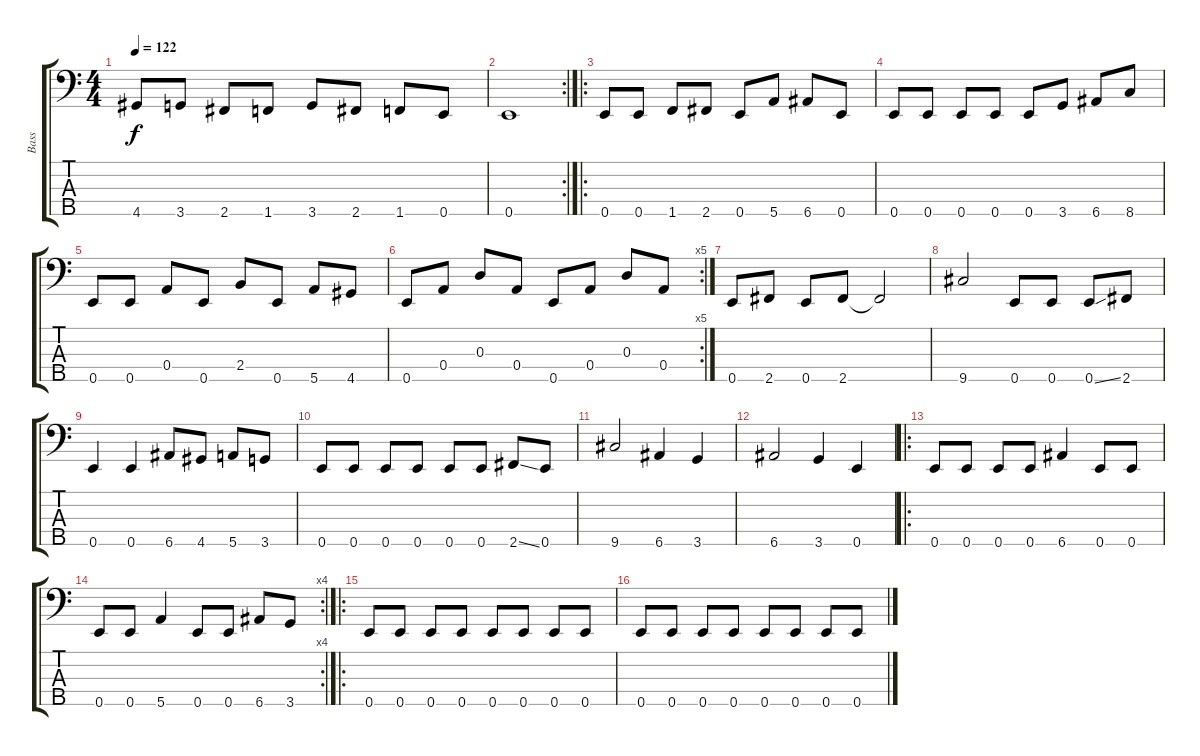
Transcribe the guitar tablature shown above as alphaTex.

\track ("Bass" "Bass") {instrument electricbassfinger}
\staff {score tabs}
\tuning (C3 G2 D2 A1 E1) {hide}
\ts (4 4)
\tempo 122
\clef f4
\ks c
4.5.8{dy f} 3.5.8 2.5.8 1.5.8 3.5.8 2.5.8 1.5.8 0.5.8 |
\rc 2
0.5.1 |
\ro
0.5.8 0.5.8 1.5.8 2.5.8 0.5.8 5.5.8 6.5.8 0.5.8 |
0.5.8 0.5.8 0.5.8 0.5.8 0.5.8 3.5.8 6.5.8 8.5.8 |
0.5.8 0.5.8 0.4.8 0.5.8 2.4.8 0.5.8 5.5.8 4.5.8 |
\rc 5
0.5.8 0.4.8 0.3.8 0.4.8 0.5.8 0.4.8 0.3.8 0.4.8 |
0.5.8 2.5.8 0.5.8 2.5.8 2.5{t}.2 |
9.5.2 0.5.8 0.5.8 0.5{ss}.8 2.5.8 |
0.5.4 0.5.4 6.5.8 4.5.8 5.5.8 3.5.8 |
0.5.8 0.5.8 0.5.8 0.5.8 0.5.8 0.5.8 2.5{ss}.8 0.5.8 |
9.5.2 6.5.4 3.5.4 |
6.5.2 3.5.4 0.5.4 |
\ro
0.5.8 0.5.8 0.5.8 0.5.8 6.5.4 0.5.8 0.5.8 |
\rc 4
0.5.8 0.5.8 5.5.4 0.5.8 0.5.8 6.5.8 3.5.8 |
\ro
0.5.8 0.5.8 0.5.8 0.5.8 0.5.8 0.5.8 0.5.8 0.5.8 |
0.5.8 0.5.8 0.5.8 0.5.8 0.5.8 0.5.8 0.5.8 0.5.8
